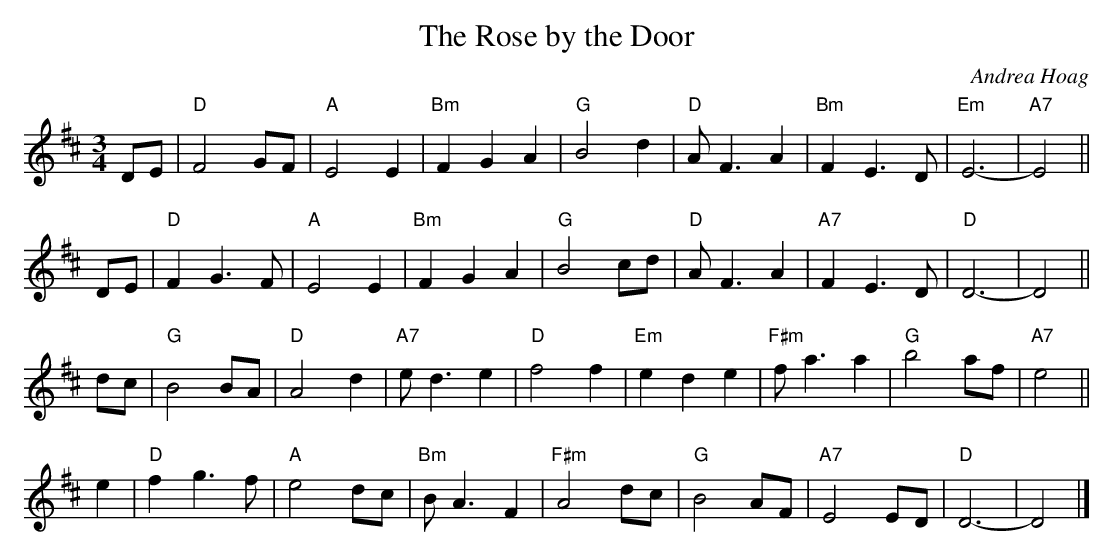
X:1
T:Rose by the Door, The
C:Andrea Hoag
M:3/4
L:1/8
K:D
DE |\
"D"  F4    GF | "A"   E4 E2   | "Bm" F2 G2 A2 | "G"   B4 d2  |\
"D"  A F3  A2 | "Bm"  F2 E3 D | "Em" E6-      | "A7"  E4    ||!
DE |\
"D"  F2 G3  F | "A"   E4 E2   | "Bm" F2 G2 A2 | "G"   B4 cd  |\
"D"  A F3  A2 | "A7"  F2 E3 D | "D"  D6-      |       D4    ||!
dc |\
"G"  B4 BA    | "D"   A4   d2 | "A7" e d3  e2 | "D"   f4 f2  |\
"Em" e2 d2 e2 | "F#m" f a3 a2 | "G"  b4    af | "A7"  e4    ||!
e2 |\
"D"  f2 g3 f  | "A"   e4   dc | "Bm" B A3  F2 | "F#m" A4 dc |\
"G"  B4 AF    | "A7"  E4   ED | "D"  D6-      |       D4    |]
